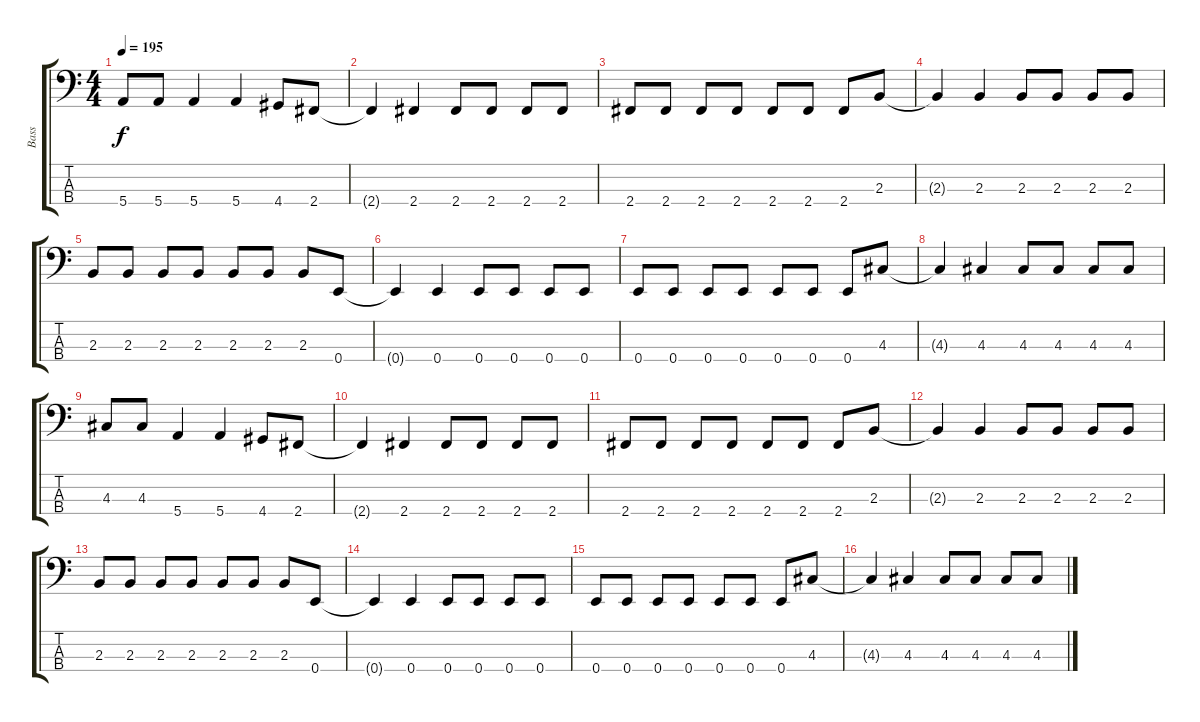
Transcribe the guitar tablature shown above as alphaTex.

\track ("Bass" "Bass") {instrument electricbasspick}
\staff {score tabs}
\tuning (G2 D2 A1 E1) {hide}
\ts (4 4)
\tempo 195
\clef f4
\ks c
5.4{t}.8{dy f} 5.4.8 5.4.4 5.4.4 4.4.8 2.4.8 |
2.4{t}.4 2.4.4 2.4.8 2.4.8 2.4.8 2.4.8 |
2.4.8 2.4.8 2.4.8 2.4.8 2.4.8 2.4.8 2.4.8 2.3.8 |
2.3{t}.4 2.3.4 2.3.8 2.3.8 2.3.8 2.3.8 |
2.3.8 2.3.8 2.3.8 2.3.8 2.3.8 2.3.8 2.3.8 0.4.8 |
0.4{t}.4 0.4.4 0.4.8 0.4.8 0.4.8 0.4.8 |
0.4.8 0.4.8 0.4.8 0.4.8 0.4.8 0.4.8 0.4.8 4.3.8 |
4.3{t}.4 4.3.4 4.3.8 4.3.8 4.3.8 4.3.8 |
4.3.8 4.3.8 5.4.4 5.4.4 4.4.8 2.4.8 |
2.4{t}.4 2.4.4 2.4.8 2.4.8 2.4.8 2.4.8 |
2.4.8 2.4.8 2.4.8 2.4.8 2.4.8 2.4.8 2.4.8 2.3.8 |
2.3{t}.4 2.3.4 2.3.8 2.3.8 2.3.8 2.3.8 |
2.3.8 2.3.8 2.3.8 2.3.8 2.3.8 2.3.8 2.3.8 0.4.8 |
0.4{t}.4 0.4.4 0.4.8 0.4.8 0.4.8 0.4.8 |
0.4.8 0.4.8 0.4.8 0.4.8 0.4.8 0.4.8 0.4.8 4.3.8 |
4.3{t}.4 4.3.4 4.3.8 4.3.8 4.3.8 4.3.8
